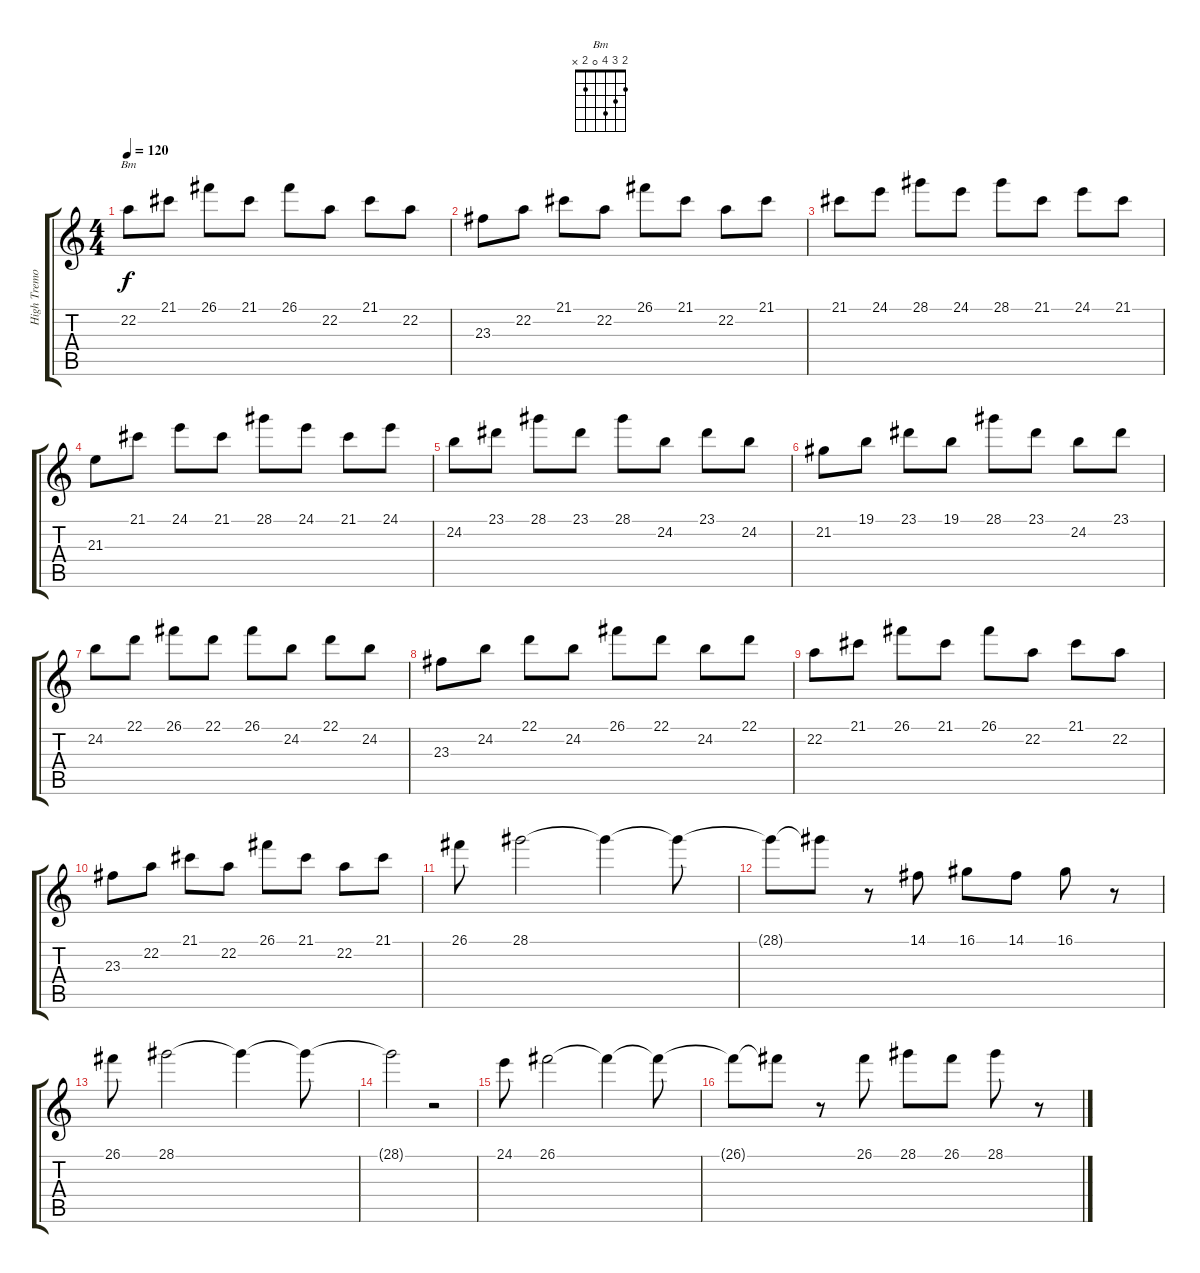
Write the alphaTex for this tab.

\track ("High Tremolo Strings" "High Tremo") {instrument tremolostrings}
\staff {score tabs}
\tuning (E4 B3 G3 D3 A2 E2) {hide}
\chord ("Bm" 2 3 4 0 2 x)
\ts (4 4)
\tempo 120
\clef g2
\ks c
22.2.8{ch "Bm" dy f} 21.1.8 26.1.8 21.1.8 26.1.8 22.2.8 21.1.8 22.2.8 |
23.3.8 22.2.8 21.1.8 22.2.8 26.1.8 21.1.8 22.2.8 21.1.8 |
21.1.8{instrument reedorgan} 24.1.8 28.1.8 24.1.8 28.1.8 21.1.8 24.1.8 21.1.8 |
21.3.8 21.1.8 24.1.8 21.1.8 28.1.8 24.1.8 21.1.8 24.1.8 |
24.2.8 23.1.8 28.1.8 23.1.8 28.1.8 24.2.8 23.1.8 24.2.8 |
21.2.8 19.1.8 23.1.8 19.1.8 28.1.8 23.1.8 24.2.8 23.1.8 |
24.2.8 22.1.8 26.1.8 22.1.8 26.1.8 24.2.8 22.1.8 24.2.8 |
23.3.8 24.2.8 22.1.8 24.2.8 26.1.8 22.1.8 24.2.8 22.1.8 |
22.2.8 21.1.8 26.1.8 21.1.8 26.1.8 22.2.8 21.1.8 22.2.8 |
23.3.8 22.2.8 21.1.8 22.2.8 26.1.8 21.1.8 22.2.8 21.1.8 |
26.1.8{volume 8} 28.1.2 28.1{t}.4 28.1{t}.8 |
28.1{t}.8 28.1{t}.8 r.8 14.1.8 16.1.8 14.1.8 16.1.8 r.8 |
26.1.8 28.1.2 28.1{t}.4 28.1{t}.8 |
28.1{t}.2 r.2 |
24.1.8 26.1.2 26.1{t}.4 26.1{t}.8 |
26.1{t}.8 26.1{t}.8 r.8 26.1.8 28.1.8 26.1.8 28.1.8 r.8
